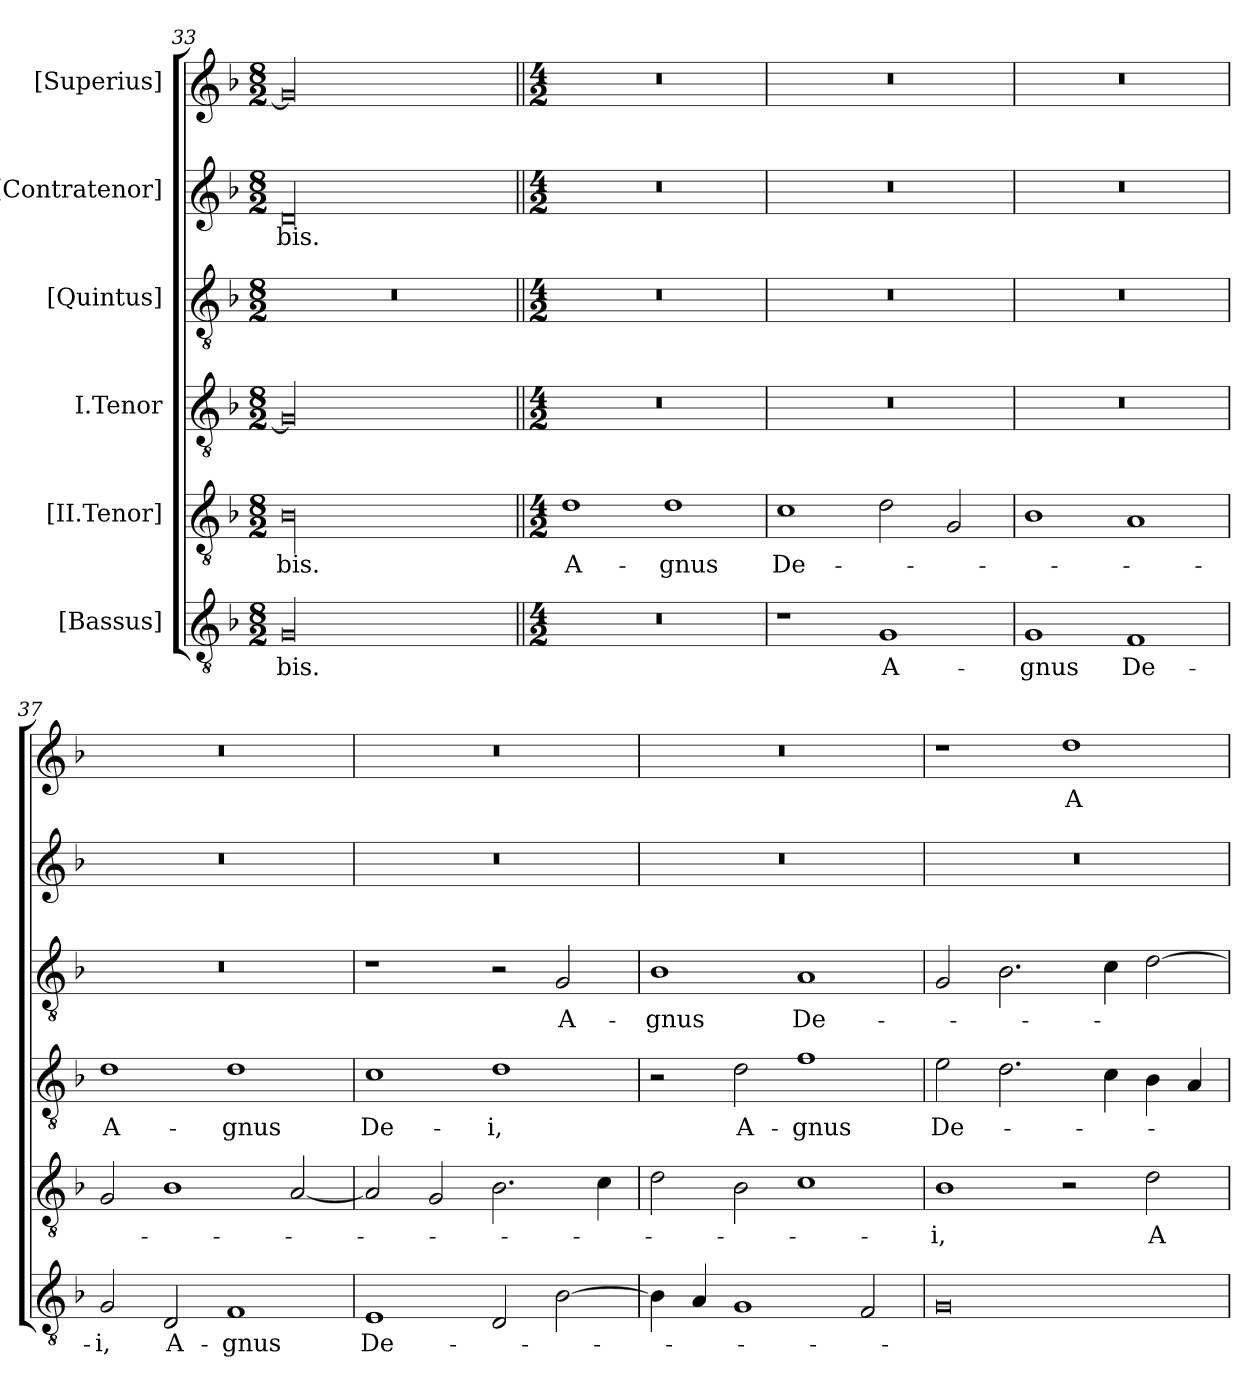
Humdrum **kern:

**kern	**text	**kern	**text	**kern	**text	**kern	**text	**kern	**text	**kern	**text
*part6	*part6	*part5	*part5	*part4	*part4	*part3	*part3	*part2	*part2	*part1	*part1
*staff6	*staff6	*staff5	*staff5	*staff4	*staff4	*staff3	*staff3	*staff2	*staff2	*staff1	*staff1
*I"[Bassus]	*	*I"[II.Tenor]	*	*I"I.Tenor	*	*I"[Quintus]	*	*I"[Contratenor]	*	*I"[Superius]	*
*clefGv2	*	*clefGv2	*	*clefGv2	*	*clefGv2	*	*clefG2	*	*clefG2	*
*k[b-]	*	*k[b-]	*	*k[b-]	*	*k[b-]	*	*k[b-]	*	*k[b-]	*
*M8/2	*	*M8/2	*	*M8/2	*	*M8/2	*	*M8/2	*	*M8/2	*
=33	=33	=33	=33	=33	=33	=33	=33	=33	=33	=33	=33
00G/	-bis.	00B-\	-bis.	00G/]	.	00r	.	00d/	-bis.	00g/]	.
=34||	=34||	=34||	=34||	=34||	=34||	=34||	=34||	=34||	=34||	=34||	=34||
*M4/2	*	*M4/2	*	*M4/2	*	*M4/2	*	*M4/2	*	*M4/2	*
0r	.	1d\	A-	0r	.	0r	.	0r	.	0r	.
.	.	1d\	-gnus	.	.	.	.	.	.	.	.
=35	=35	=35	=35	=35	=35	=35	=35	=35	=35	=35	=35
1r	.	1c\	De-	0r	.	0r	.	0r	.	0r	.
1G/	A-	2d\	.	.	.	.	.	.	.	.	.
.	.	2G/	.	.	.	.	.	.	.	.	.
=36	=36	=36	=36	=36	=36	=36	=36	=36	=36	=36	=36
1G/	-gnus	1B-\	.	0r	.	0r	.	0r	.	0r	.
1F/	De-	1A/	.	.	.	.	.	.	.	.	.
=37	=37	=37	=37	=37	=37	=37	=37	=37	=37	=37	=37
2G/	-i,	2G/	.	1d\	A-	0r	.	0r	.	0r	.
2D/	A-	1B-\	.	.	.	.	.	.	.	.	.
1F/	-gnus	.	.	1d\	-gnus	.	.	.	.	.	.
.	.	[2A/	.	.	.	.	.	.	.	.	.
=38	=38	=38	=38	=38	=38	=38	=38	=38	=38	=38	=38
1E/	De-	2A/]	.	1c\	De-	1r	.	0r	.	0r	.
.	.	2G/	.	.	.	.	.	.	.	.	.
2D/	.	2.B-\	.	1d\	-i,	2r	.	.	.	.	.
[2B-\	.	.	.	.	.	2G/	A-	.	.	.	.
.	.	4c\	.	.	.	.	.	.	.	.	.
=39	=39	=39	=39	=39	=39	=39	=39	=39	=39	=39	=39
4B-\]	.	2d\	.	2r	.	1B-\	-gnus	0r	.	0r	.
4A/	.	.	.	.	.	.	.	.	.	.	.
1G/	.	2B-\	.	2d\	A-	.	.	.	.	.	.
.	.	1c\	.	1f\	-gnus	1A/	De-	.	.	.	.
2F/	.	.	.	.	.	.	.	.	.	.	.
=40	=40	=40	=40	=40	=40	=40	=40	=40	=40	=40	=40
0G/	.	1B-\	-i,	2e\	De-	2G/	.	0r	.	1r	.
.	.	.	.	2.d\	.	2.B-\	.	.	.	.	.
.	.	2r	.	.	.	.	.	.	.	1dd\	A-
.	.	.	.	4c\	.	4c\	.	.	.	.	.
.	.	2d\	A-	4B-\	.	[2d\	.	.	.	.	.
.	.	.	.	4A/	.	.	.	.	.	.	.
=	=	=	=	=	=	=	=	=	=	=	=
*-	*-	*-	*-	*-	*-	*-	*-	*-	*-	*-	*-
